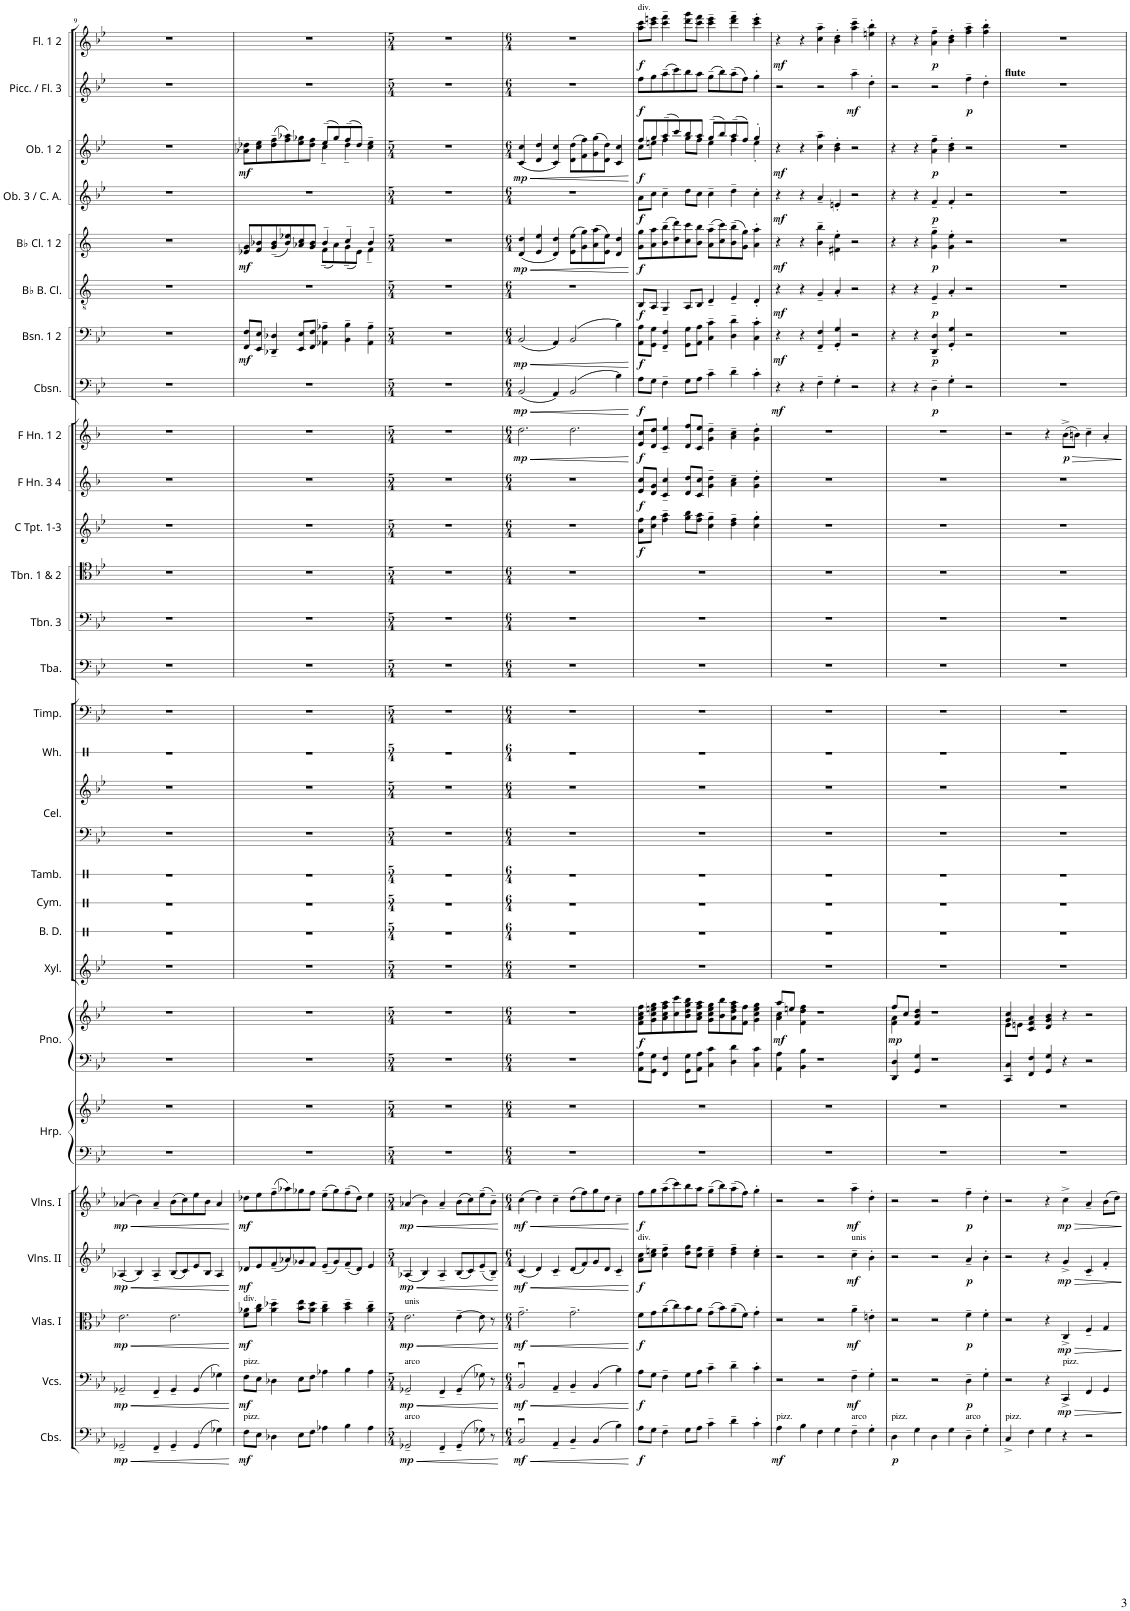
**kern	**dynam	**kern	**dynam	**kern	**dynam	**kern	**dynam	**kern	**dynam	**kern	**kern	**kern	**kern	**dynam	**kern	**kern	**kern	**kern	**kern	**kern	**kern	**kern	**kern	**kern	**kern	**kern	**dynam	**kern	**dynam	**kern	**dynam	**kern	**dynam	**kern	**dynam	**kern	**dynam	**kern	**dynam	**kern	**dynam	**kern	**dynam	**kern	**dynam	**kern	**dynam
*part28	*part28	*part27	*part27	*part26	*part26	*part25	*part25	*part24	*part24	*part23	*part23	*part22	*part22	*part22	*part21	*part20	*part19	*part18	*part17	*part17	*part16	*part15	*part14	*part13	*part12	*part11	*part11	*part10	*part10	*part9	*part9	*part8	*part8	*part7	*part7	*part6	*part6	*part5	*part5	*part4	*part4	*part3	*part3	*part2	*part2	*part1	*part1
*staff31	*staff31	*staff30	*staff30	*staff29	*staff29	*staff28	*staff28	*staff27	*staff27	*staff26	*staff25	*staff24	*staff23	*staff23/24	*staff22	*staff21	*staff20	*staff19	*staff18	*staff17	*staff16	*staff15	*staff14	*staff13	*staff12	*staff11	*staff11	*staff10	*staff10	*staff9	*staff9	*staff8	*staff8	*staff7	*staff7	*staff6	*staff6	*staff5	*staff5	*staff4	*staff4	*staff3	*staff3	*staff2	*staff2	*staff1	*staff1
*I"Contrabasses	*	*I"Violoncellos	*	*I"Violas	*	*I"2nd Violins	*	*I"1st Violins	*	*I"Harp	*	*I"Piano	*	*	*I"Xylophone	*I"Bass Drum	*I"Cymbal	*I"Tambourine	*I"Celesta	*	*I"Whip	*I"Timpani	*I"Tuba	*I"Trombone 3	*I"Trombone 1 &amp; 2	*I"C Trumpet 1-3	*	*I"Horn in F 3 &amp; 4	*	*I"Horn in F 1 &amp; 2	*	*I"Contrabassoon	*	*I"Bassoon 1 &amp; 2	*	*I"Bb Bass Clarinet	*	*I"Bb Clarinet 1 &amp; 2	*	*I"Oboe 3 / Cor Anglais	*	*I"Oboe 1 &amp; 2	*	*I"Piccolo / Flute 3	*	*I"Flute 1 &amp; 2	*
*I'Cbs.	*	*I'Vcs.	*	*	*	*	*	*	*	*I'Hrp.	*	*I'Pno.	*	*	*I'Xyl.	*I'B. D.	*I'Cym.	*I'Tamb.	*I'Cel.	*	*I'Wh.	*I'Timp.	*I'Tba.	*I'Tbn. 3	*I'Tbn. 1 &amp; 2	*I'C Tpt. 1-3	*	*	*	*	*	*I'Cbsn.	*	*I'Bsn. 1 2	*	*I'Bb B. Cl.	*	*I'Bb Cl. 1 2	*	*I'Ob. 3 / C. A.	*	*I'Ob. 1 2	*	*I'Picc. / Fl. 3	*	*I'Fl. 1 2	*
!!LO:PB:g=z
*clefF4	*	*clefF4	*	*clefC3	*	*clefG2	*	*clefG2	*	*clefF4	*clefG2	*clefF4	*clefG2	*	*clefG2	*clefX	*clefX	*clefX	*clefF4	*clefG2	*clefX	*clefF4	*clefF4	*clefF4	*clefC4	*clefG2	*	*clefG2	*	*clefG2	*	*clefF4	*	*clefF4	*	*clefGv2	*	*clefG2	*	*clefG2	*	*clefG2	*	*clefG2	*	*clefG2	*
*Trd7c12	*	*	*	*	*	*	*	*	*	*	*	*	*	*	*Trd-7c-12	*	*	*	*Trd-7c-12	*Trd-7c-12	*	*	*	*	*	*	*	*Trd4c7	*	*Trd4c7	*	*Trd7c12	*	*	*	*Trd8c14	*	*Trd1c2	*	*	*	*	*	*	*	*	*
*k[b-e-]	*	*k[b-e-]	*	*k[b-e-]	*	*k[b-e-]	*	*k[b-e-]	*	*k[b-e-]	*k[b-e-]	*k[b-e-]	*k[b-e-]	*	*k[b-e-]	*k[]	*k[]	*k[]	*k[b-e-]	*k[b-e-]	*k[]	*k[b-e-]	*k[b-e-]	*k[b-e-]	*k[b-e-]	*k[b-e-]	*	*k[b-]	*	*k[b-]	*	*k[b-e-]	*	*k[b-e-]	*	*k[]	*	*k[]	*	*k[b-e-]	*	*k[b-e-]	*	*k[b-e-]	*	*k[b-e-]	*
*M6/4	*	*M6/4	*	*M6/4	*	*M6/4	*	*M6/4	*	*M6/4	*M6/4	*M6/4	*M6/4	*	*M6/4	*M6/4	*M6/4	*M6/4	*M6/4	*M6/4	*M6/4	*M6/4	*M6/4	*M6/4	*M6/4	*M6/4	*	*M6/4	*	*M6/4	*	*M6/4	*	*M6/4	*	*M6/4	*	*M6/4	*	*M6/4	*	*M6/4	*	*M6/4	*	*M6/4	*
=9	=9	=9	=9	=9	=9	=9	=9	=9	=9	=9	=9	=9	=9	=9	=9	=9	=9	=9	=9	=9	=9	=9	=9	=9	=9	=9	=9	=9	=9	=9	=9	=9	=9	=9	=9	=9	=9	=9	=9	=9	=9	=9	=9	=9	=9	=9	=9
!	!LO:HP:b	!	!LO:HP:b	!	!LO:HP:b	!	!LO:HP:b	!	!LO:HP:b	!	!	!	!	!	!	!	!	!	!	!	!	!	!	!	!	!	!	!	!	!	!	!	!	!	!	!	!	!	!	!	!	!	!	!	!	!	!
!	!LO:DY:n=1:b	!	!LO:DY:n=1:b	!	!LO:DY:n=1:b	!	!LO:DY:n=1:b	!	!LO:DY:n=1:b	!	!	!	!	!	!	!	!	!	!	!	!	!	!	!	!	!	!	!	!	!	!	!	!	!	!	!	!	!	!	!	!	!	!	!	!	!	!
2GG-X~/	< mp	2GG-X~/	< mp	2.e-\	< mp	(4A-X/	< mp	(4a-X/	< mp	1.r	1.r	1.r	1.r	.	1.r	1.r	1.r	1.r	1.r	1.r	1.r	1.r	1.r	1.r	1.r	1.r	.	1.r	.	1.r	.	1.r	.	1.r	.	1.r	.	1.r	.	1.r	.	1.r	.	1.r	.	1.r	.
.	.	.	.	.	.	4B-/)	.	4b-\)	.	.	.	.	.	.	.	.	.	.	.	.	.	.	.	.	.	.	.	.	.	.	.	.	.	.	.	.	.	.	.	.	.	.	.	.	.	.	.
4FF~/	.	4FF~/	.	.	.	4A-~/	.	4a-~/	.	.	.	.	.	.	.	.	.	.	.	.	.	.	.	.	.	.	.	.	.	.	.	.	.	.	.	.	.	.	.	.	.	.	.	.	.	.	.
4GG-~/	.	4GG-~/	.	2.e-\	.	(8B-/L	.	(8b-\L	.	.	.	.	.	.	.	.	.	.	.	.	.	.	.	.	.	.	.	.	.	.	.	.	.	.	.	.	.	.	.	.	.	.	.	.	.	.	.
.	.	.	.	.	.	8c/)	.	8cc\)	.	.	.	.	.	.	.	.	.	.	.	.	.	.	.	.	.	.	.	.	.	.	.	.	.	.	.	.	.	.	.	.	.	.	.	.	.	.	.
(4GG-/	.	(4GG-/	.	.	.	8e-/	.	8ee-\	.	.	.	.	.	.	.	.	.	.	.	.	.	.	.	.	.	.	.	.	.	.	.	.	.	.	.	.	.	.	.	.	.	.	.	.	.	.	.
.	.	.	.	.	.	8B-/J	.	8b-\J	.	.	.	.	.	.	.	.	.	.	.	.	.	.	.	.	.	.	.	.	.	.	.	.	.	.	.	.	.	.	.	.	.	.	.	.	.	.	.
4G-X\)	.	4G-X\)	.	.	.	4A-/	.	4a-/	.	.	.	.	.	.	.	.	.	.	.	.	.	.	.	.	.	.	.	.	.	.	.	.	.	.	.	.	.	.	.	.	.	.	.	.	.	.	.
.	[	.	[	.	[	.	[	.	[	.	.	.	.	.	.	.	.	.	.	.	.	.	.	.	.	.	.	.	.	.	.	.	.	.	.	.	.	.	.	.	.	.	.	.	.	.	.
=10	=10	=10	=10	=10	=10	=10	=10	=10	=10	=10	=10	=10	=10	=10	=10	=10	=10	=10	=10	=10	=10	=10	=10	=10	=10	=10	=10	=10	=10	=10	=10	=10	=10	=10	=10	=10	=10	=10	=10	=10	=10	=10	=10	=10	=10	=10	=10
*	*	*	*	*	*	*	*	*	*	*	*	*	*	*	*	*	*	*	*	*	*	*	*	*	*	*	*	*	*	*	*	*	*	*	*	*	*	*^	*	*	*	*^	*	*	*	*	*
!	!	!	!	!LO:TX:a:t=div.	!	!	!	!	!	!	!	!	!	!	!	!	!	!	!	!	!	!	!	!	!	!	!	!	!	!	!	!	!	!	!	!	!	!	!	!	!	!	!	!	!	!	!	!	!
!	!	!LO:TX:a:t=pizz.	!	!	!	!	!	!	!	!	!	!	!	!	!	!	!	!	!	!	!	!	!	!	!	!	!	!	!	!	!	!	!	!	!	!	!	!	!	!	!	!	!	!	!	!	!	!	!
!LO:TX:a:t=pizz.	!	!	!	!	!	!	!	!	!	!	!	!	!	!	!	!	!	!	!	!	!	!	!	!	!	!	!	!	!	!	!	!	!	!	!	!	!	!	!	!	!	!	!	!	!	!	!	!	!
!	!LO:DY:b	!	!LO:DY:b	!	!LO:DY:b	!	!LO:DY:b	!	!LO:DY:b	!	!	!	!	!	!	!	!	!	!	!	!	!	!	!	!	!	!	!	!	!	!	!	!	!	!LO:DY:b	!	!	!	!	!LO:DY:b	!	!	!	!	!LO:DY:b	!	!	!	!
8F\L	mf	8F\L	mf	8f\ 8a-X\L	mf	8d-X/L	mf	8dd-X\L	mf	1.r	1.r	1.r	1.r	.	1.r	1.r	1.r	1.r	1.r	1.r	1.r	1.r	1.r	1.r	1.r	1.r	.	1.r	.	1.r	.	1.r	.	8FF/ 8F/L	mf	1.r	.	8e-X/ 8g/L	2.ryy	mf	1.r	.	8a-X\ 8dd-X\L	2.ryy	mf	1.r	.	1.r	.
8E-\J	.	8E-\J	.	8a-\ 8cc\J	.	8e-/	.	8ee-\	.	.	.	.	.	.	.	.	.	.	.	.	.	.	.	.	.	.	.	.	.	.	.	.	.	8EE-/ 8E-/J	.	.	.	8f/ 8b-X/	.	.	.	.	8cc\ 8ee-\	.	.	.	.	.	.
4D-X\	.	4D-X\	.	4a-\~ 4dd-X\~	.	(8f~/	.	(8ff~\	.	.	.	.	.	.	.	.	.	.	.	.	.	.	.	.	.	.	.	.	.	.	.	.	.	4DD-X/~ 4D-X/~	.	.	.	(8g/~ 8b-/~	.	.	.	.	(8dd-\~ 8ff\~	.	.	.	.	.	.
.	.	.	.	.	.	8a-X/)	.	8aa-X\)	.	.	.	.	.	.	.	.	.	.	.	.	.	.	.	.	.	.	.	.	.	.	.	.	.	.	.	.	.	8b-/ 8ee-X/)	.	.	.	.	8ff\ 8aa-X\)	.	.	.	.	.	.
8E-\L	.	8E-\L	.	8b-\ 8ee-\L	.	8g-X/	.	8gg-X\	.	.	.	.	.	.	.	.	.	.	.	.	.	.	.	.	.	.	.	.	.	.	.	.	.	8EE-/ 8E-/L	.	.	.	8a-X/ 8cc/	.	.	.	.	8ee-\ 8gg-X\	.	.	.	.	.	.
8F\J	.	8F\J	.	8a-\ 8dd-\J	.	8f/J	.	8ff\J	.	.	.	.	.	.	.	.	.	.	.	.	.	.	.	.	.	.	.	.	.	.	.	.	.	8FF/ 8F/J	.	.	.	8g/ 8b-/J	.	.	.	.	8dd-\ 8ff\J	.	.	.	.	.	.
4A-X\	.	4A-X\	.	4a-\~ 4cc\~	.	(8e-~/L	.	(8ee-~\L	.	.	.	.	.	.	.	.	.	.	.	.	.	.	.	.	.	.	.	.	.	.	.	.	.	4AA-X\~ 4A-X\~	.	.	.	4b-~/	(8f~\L	.	.	.	(8ee-~/L	4cc~\	.	.	.	.	.
.	.	.	.	.	.	8g-/)	.	8gg-\)	.	.	.	.	.	.	.	.	.	.	.	.	.	.	.	.	.	.	.	.	.	.	.	.	.	.	.	.	.	.	8a-\)	.	.	.	8gg-/)	.	.	.	.	.	.
4B-\	.	4B-\	.	4b-\~ 4dd-\~	.	(8f~/	.	(8ff~\	.	.	.	.	.	.	.	.	.	.	.	.	.	.	.	.	.	.	.	.	.	.	.	.	.	4BB-\~ 4B-\~	.	.	.	4cc~/	(8g~\	.	.	.	(8ff~/	4dd-~\	.	.	.	.	.
.	.	.	.	.	.	8d-/J)	.	8dd-\J)	.	.	.	.	.	.	.	.	.	.	.	.	.	.	.	.	.	.	.	.	.	.	.	.	.	.	.	.	.	.	8e-\J)	.	.	.	8dd-/J)	.	.	.	.	.	.
4A-\	.	4A-\	.	4a-\~ 4cc\~	.	4e-/	.	4ee-\	.	.	.	.	.	.	.	.	.	.	.	.	.	.	.	.	.	.	.	.	.	.	.	.	.	4AA-\~ 4A-\~	.	.	.	4b-~/	4f~\	.	.	.	4cc\~ 4ee-\~	4ryy	.	.	.	.	.
*	*	*	*	*	*	*	*	*	*	*	*	*	*	*	*	*	*	*	*	*	*	*	*	*	*	*	*	*	*	*	*	*	*	*	*	*	*	*v	*v	*	*	*	*v	*v	*	*	*	*	*
=11	=11	=11	=11	=11	=11	=11	=11	=11	=11	=11	=11	=11	=11	=11	=11	=11	=11	=11	=11	=11	=11	=11	=11	=11	=11	=11	=11	=11	=11	=11	=11	=11	=11	=11	=11	=11	=11	=11	=11	=11	=11	=11	=11	=11	=11	=11	=11
*M5/4	*	*M5/4	*	*M5/4	*	*M5/4	*	*M5/4	*	*M5/4	*M5/4	*M5/4	*M5/4	*	*M5/4	*M5/4	*M5/4	*M5/4	*M5/4	*M5/4	*M5/4	*M5/4	*M5/4	*M5/4	*M5/4	*M5/4	*	*M5/4	*	*M5/4	*	*M5/4	*	*M5/4	*	*M5/4	*	*M5/4	*	*M5/4	*	*M5/4	*	*M5/4	*	*M5/4	*
*	*	*	*	*	*	*	*	*	*	*	*	*	*	*	*	*	*	*	*	*	*	*	*	*	*	*	*	*	*	*	*	*	*	*	*	*	*	*^	*	*	*	*^	*	*	*	*	*
!	!	!	!	!LO:TX:a:t=unis	!	!	!	!	!	!	!	!	!	!	!	!	!	!	!	!	!	!	!	!	!	!	!	!	!	!	!	!	!	!	!	!	!	!	!	!	!	!	!	!	!	!	!	!	!
!	!	!LO:TX:a:t=arco	!	!	!	!	!	!	!	!	!	!	!	!	!	!	!	!	!	!	!	!	!	!	!	!	!	!	!	!	!	!	!	!	!	!	!	!	!	!	!	!	!	!	!	!	!	!	!
!LO:TX:a:t=arco	!	!	!	!	!	!	!	!	!	!	!	!	!	!	!	!	!	!	!	!	!	!	!	!	!	!	!	!	!	!	!	!	!	!	!	!	!	!	!	!	!	!	!	!	!	!	!	!	!
!	!LO:HP:b	!	!LO:HP:b	!	!LO:HP:b	!	!LO:HP:b	!	!LO:HP:b	!	!	!	!	!	!	!	!	!	!	!	!	!	!	!	!	!	!	!	!	!	!	!	!	!	!	!	!	!	!	!	!	!	!	!	!	!	!	!	!
!	!LO:DY:n=1:b	!	!LO:DY:n=1:b	!	!LO:DY:n=1:b	!	!LO:DY:n=1:b	!	!LO:DY:n=1:b	!	!	!	!	!	!	!	!	!	!	!	!	!	!	!	!	!	!	!	!	!	!	!	!	!	!	!	!	!	!	!	!	!	!	!	!	!	!	!	!
*	*	*	*	*	*	*	*	*	*	*	*	*	*	*	*	*	*	*	*	*	*	*	*	*	*	*	*	*	*	*	*	*	*	*	*	*	*	*v	*v	*	*	*	*v	*v	*	*	*	*	*
2GG-X~/	< mp	2GG-X~/	< mp	2.e-\	< mp	(4A-X/	< mp	(4a-X/	< mp	4%5r	4%5r	4%5r	4%5r	.	4%5r	4%5r	4%5r	4%5r	4%5r	4%5r	4%5r	4%5r	4%5r	4%5r	4%5r	4%5r	.	4%5r	.	4%5r	.	4%5r	.	4%5r	.	4%5r	.	4%5r	.	4%5r	.	4%5r	.	4%5r	.	4%5r	.
.	.	.	.	.	.	4B-/)	.	4b-\)	.	.	.	.	.	.	.	.	.	.	.	.	.	.	.	.	.	.	.	.	.	.	.	.	.	.	.	.	.	.	.	.	.	.	.	.	.	.	.
4FF~/	.	4FF~/	.	.	.	4A-~/	.	4a-~/	.	.	.	.	.	.	.	.	.	.	.	.	.	.	.	.	.	.	.	.	.	.	.	.	.	.	.	.	.	.	.	.	.	.	.	.	.	.	.
(4GG-~/	.	(4GG-~/	.	[4e-~\	.	(8B-/L	.	(8b-\L	.	.	.	.	.	.	.	.	.	.	.	.	.	.	.	.	.	.	.	.	.	.	.	.	.	.	.	.	.	.	.	.	.	.	.	.	.	.	.
.	.	.	.	.	.	8c/)	.	8cc\)	.	.	.	.	.	.	.	.	.	.	.	.	.	.	.	.	.	.	.	.	.	.	.	.	.	.	.	.	.	.	.	.	.	.	.	.	.	.	.
8G-X\)	.	8G-X\)	.	8e-\]	.	(8e-~/	.	(8ee-~\	.	.	.	.	.	.	.	.	.	.	.	.	.	.	.	.	.	.	.	.	.	.	.	.	.	.	.	.	.	.	.	.	.	.	.	.	.	.	.
8r	.	8r	.	8r	.	8B-~/J)	.	8b-~\J)	.	.	.	.	.	.	.	.	.	.	.	.	.	.	.	.	.	.	.	.	.	.	.	.	.	.	.	.	.	.	.	.	.	.	.	.	.	.	.
.	[	.	[	.	[	.	[	.	[	.	.	.	.	.	.	.	.	.	.	.	.	.	.	.	.	.	.	.	.	.	.	.	.	.	.	.	.	.	.	.	.	.	.	.	.	.	.
=12	=12	=12	=12	=12	=12	=12	=12	=12	=12	=12	=12	=12	=12	=12	=12	=12	=12	=12	=12	=12	=12	=12	=12	=12	=12	=12	=12	=12	=12	=12	=12	=12	=12	=12	=12	=12	=12	=12	=12	=12	=12	=12	=12	=12	=12	=12	=12
*M6/4	*	*M6/4	*	*M6/4	*	*M6/4	*	*M6/4	*	*M6/4	*M6/4	*M6/4	*M6/4	*	*M6/4	*M6/4	*M6/4	*M6/4	*M6/4	*M6/4	*M6/4	*M6/4	*M6/4	*M6/4	*M6/4	*M6/4	*	*M6/4	*	*M6/4	*	*M6/4	*	*M6/4	*	*M6/4	*	*M6/4	*	*M6/4	*	*M6/4	*	*M6/4	*	*M6/4	*
!	!LO:HP:b	!	!LO:HP:b	!	!LO:HP:b	!	!LO:HP:b	!	!LO:HP:b	!	!	!	!	!	!	!	!	!	!	!	!	!	!	!	!	!	!	!	!	!	!LO:HP:b	!	!LO:HP:b	!	!LO:HP:b	!	!	!	!LO:HP:b	!	!	!	!LO:HP:b	!	!	!	!
!	!LO:DY:n=1:b	!	!LO:DY:n=1:b	!	!LO:DY:n=1:b	!	!LO:DY:n=1:b	!	!LO:DY:n=1:b	!	!	!	!	!	!	!	!	!	!	!	!	!	!	!	!	!	!	!	!	!	!LO:DY:n=1:b	!	!LO:DY:n=1:b	!	!LO:DY:n=1:b	!	!	!	!LO:DY:n=1:b	!	!	!	!LO:DY:n=1:b	!	!	!	!
2BB-u/	< mf	2BB-u/	< mf	2.g~\	< mf	(4c/	< mf	(4cc\	< mf	1.r	1.r	1.r	1.r	.	1.r	1.r	1.r	1.r	1.r	1.r	1.r	1.r	1.r	1.r	1.r	1.r	.	1.r	.	2.dd\	< mp	(2BB-/	< mp	(2BB-/	< mp	1.r	.	(4d/ 4dd/	< mp	1.r	.	(4c/ 4cc/	< mp	1.r	.	1.r	.
.	.	.	.	.	.	4d/)	.	4dd\)	.	.	.	.	.	.	.	.	.	.	.	.	.	.	.	.	.	.	.	.	.	.	.	.	.	.	.	.	.	4e/ 4ee/	.	.	.	4d/ 4dd/	.	.	.	.	.
4AA~/	.	4AA~/	.	.	.	4c~/	.	4cc~\	.	.	.	.	.	.	.	.	.	.	.	.	.	.	.	.	.	.	.	.	.	.	.	4AA/)	.	4AA/)	.	.	.	4d/ 4dd/)	.	.	.	4c/ 4cc/)	.	.	.	.	.
4BB-~/	.	4BB-~/	.	2.g~\	.	(8d/L	.	(8dd\L	.	.	.	.	.	.	.	.	.	.	.	.	.	.	.	.	.	.	.	.	.	2.dd\	.	(2BB-/	.	(2BB-/	.	.	.	(8e\ 8ee\L	.	.	.	(8d\ 8dd\L	.	.	.	.	.
.	.	.	.	.	.	8f/)	.	8ff\)	.	.	.	.	.	.	.	.	.	.	.	.	.	.	.	.	.	.	.	.	.	.	.	.	.	.	.	.	.	8g\ 8gg\)	.	.	.	8f\ 8ff\)	.	.	.	.	.
(4BB-/	.	(4BB-/	.	.	.	8g/	.	8gg\	.	.	.	.	.	.	.	.	.	.	.	.	.	.	.	.	.	.	.	.	.	.	.	.	.	.	.	.	.	(8a\ 8aa\	.	.	.	(8g\ 8gg\	.	.	.	.	.
.	.	.	.	.	.	8d/J	.	8dd\J	.	.	.	.	.	.	.	.	.	.	.	.	.	.	.	.	.	.	.	.	.	.	.	.	.	.	.	.	.	8e\ 8ee\J)	.	.	.	8d\ 8dd\J)	.	.	.	.	.
4B-\)	.	4B-\)	.	.	.	4c~/	.	4cc~\	.	.	.	.	.	.	.	.	.	.	.	.	.	.	.	.	.	.	.	.	.	.	.	4B-\)	.	4B-\)	.	.	.	4d/ 4dd/	.	.	.	4c/ 4cc/	.	.	.	.	.
.	[	.	[	.	[	.	[	.	[	.	.	.	.	.	.	.	.	.	.	.	.	.	.	.	.	.	.	.	.	.	[	.	[	.	[	.	.	.	[	.	.	.	[	.	.	.	.
=13	=13	=13	=13	=13	=13	=13	=13	=13	=13	=13	=13	=13	=13	=13	=13	=13	=13	=13	=13	=13	=13	=13	=13	=13	=13	=13	=13	=13	=13	=13	=13	=13	=13	=13	=13	=13	=13	=13	=13	=13	=13	=13	=13	=13	=13	=13	=13
*	*	*	*	*	*	*	*	*	*	*	*	*	*	*	*	*	*	*	*	*	*	*	*	*	*	*	*	*	*	*	*	*	*	*	*	*	*	*	*	*	*	*^	*	*	*	*	*
!	!	!	!	!	!	!	!	!	!	!	!	!	!	!	!	!	!	!	!	!	!	!	!	!	!	!	!	!	!	!	!	!	!	!	!	!	!	!	!	!	!	!	!	!	!	!	!LO:TX:a:t=div.	!
!	!	!	!	!	!	!LO:TX:a:t=div.	!	!	!	!	!	!	!	!	!	!	!	!	!	!	!	!	!	!	!	!	!	!	!	!	!	!	!	!	!	!	!	!	!	!	!	!	!	!	!	!	!	!
!	!LO:DY:b	!	!LO:DY:b	!	!LO:DY:b	!	!LO:DY:b	!	!LO:DY:b	!	!	!	!	!LO:DY:b	!	!	!	!	!	!	!	!	!	!	!	!	!LO:DY:b	!	!LO:DY:b	!	!LO:DY:b	!	!LO:DY:b	!	!LO:DY:b	!	!LO:DY:b	!	!LO:DY:b	!	!LO:DY:b	!	!	!LO:DY:b	!	!LO:DY:b	!	!LO:DY:b
8A\L	f	8A\L	f	8f\L	f	8a\ 8cc\L	f	8ff\L	f	1.r	1.r	8AA\ 8A\L	8f\ 8a\ 8cc\ 8ff\L	f	1.r	1.r	1.r	1.r	1.r	1.r	1.r	1.r	1.r	1.r	1.r	8a\ 8ff\L	f	8e/ 8cc/L	f	8e/ 8cc/L	f	8A\L	f	8AA\ 8A\L	f	8BB/L	f	8g\ 8gg\L	f	8a\L	f	8ff/L	8cc\L	f	8fff\L	f	8aa\ 8ccc\L	f
8G\J	.	8G\J	.	8g\	.	8cc\ 8een\J	.	8gg\	.	.	.	8GG\ 8G\J	8g\ 8cc\ 8een\ 8gg\	.	.	.	.	.	.	.	.	.	.	.	.	8cc\ 8gg\J	.	8d/ 8g/J	.	8d/ 8dd/J	.	8G\J	.	8GG\ 8G\J	.	8AA/J	.	8a\ 8aa\	.	8cc\J	.	8gg/	8een\J	.	8ggg\	.	8ccc\ 8eeen\J	.
4F~\	.	4F~\	.	(8a~\	.	4cc\~ 4ff\~	.	(8aa~\	.	.	.	4FF/ 4F/	8a\ 8cc\ 8ff\ 8aa\	.	.	.	.	.	.	.	.	.	.	.	.	4ff\~ 4aa\~	.	4c/~ 4cc/~	.	4c/~ 4ee/~	.	4F~\	.	4FF/~ 4F/~	.	4GG~/	.	(8b\~ 8bb\~	.	4cc~\	.	(8aa~/	4ff\	.	(8aaa~\	.	4ccc\~ 4fff\~	.
.	.	.	.	8cc\)	.	.	.	8ccc\)	.	.	.	.	8cc\ 8ccc\	.	.	.	.	.	.	.	.	.	.	.	.	.	.	.	.	.	.	.	.	.	.	.	.	8dd\ 8ddd\)	.	.	.	8ccc/)	.	.	8cccc\)	.	.	.
8G\L	.	8G\L	.	8b-\	.	8dd\ 8gg\L	.	8bb-\	.	.	.	8GG\ 8G\L	8b-\ 8dd\ 8gg\ 8bb-\	.	.	.	.	.	.	.	.	.	.	.	.	8gg\ 8bb-\L	.	8d/ 8dd/L	.	8d/ 8ff/L	.	8G\L	.	8GG\ 8G\L	.	8AA/L	.	8cc\ 8ccc\	.	8dd\L	.	8bb-/	8gg\L	.	8bbb-\	.	8ddd\ 8ggg\L	.
8A\J	.	8A\J	.	8a\J	.	8cc\ 8ff\J	.	8aa\J	.	.	.	8AA\ 8A\J	8a\ 8cc\ 8ff\ 8aa\J	.	.	.	.	.	.	.	.	.	.	.	.	8ff\ 8aa\J	.	8c/ 8cc/J	.	8c/ 8ee/J	.	8A\J	.	8AA\ 8A\J	.	8BB/J	.	8b\ 8bb\J	.	8cc\J	.	8aa/J	8ff\J	.	8aaa\J	.	8ccc\ 8fff\J	.
4c~\	.	4c~\	.	(8g~\L	.	4cc\~ 4ee\~	.	(8gg~\L	.	.	.	4C\ 4c\	8g\ 8cc\ 8ee\ 8gg\L	.	.	.	.	.	.	.	.	.	.	.	.	4cc\~ 4gg\~	.	4g\~ 4dd\~	.	4g\~ 4dd\~	.	4c~\	.	4C\~ 4c\~	.	4D~/	.	(8a\~ 8aa\~L	.	4cc~\	.	(8gg~/L	4ee\	.	(8ggg~\L	.	4ccc\~ 4eee\~	.
.	.	.	.	8b-\)	.	.	.	8bb-\)	.	.	.	.	8b-\ 8bb-\	.	.	.	.	.	.	.	.	.	.	.	.	.	.	.	.	.	.	.	.	.	.	.	.	8cc\ 8ccc\)	.	.	.	8bb-/)	.	.	8bbb-\)	.	.	.
4d~\	.	4d~\	.	(8a~\	.	4dd\~ 4ff\~	.	(8aa~\	.	.	.	4D\ 4d\	8a\ 8dd\ 8ff\ 8aa\	.	.	.	.	.	.	.	.	.	.	.	.	4dd\~ 4ff\~	.	4a\~ 4cc\~	.	4a\~ 4cc\~	.	4d~\	.	4D\~ 4d\~	.	4E~/	.	(8b\~ 8bb\~	.	4dd~\	.	(8aa~/	4ff\	.	(8aaa~\	.	4ddd\~ 4fff\~	.
.	.	.	.	8f\J)	.	.	.	8ff\J)	.	.	.	.	8f\ 8ff\J	.	.	.	.	.	.	.	.	.	.	.	.	.	.	.	.	.	.	.	.	.	.	.	.	8g\ 8gg\J)	.	.	.	8ff/J)	.	.	8fff\J)	.	.	.
4c'\	.	4c'\	.	4g'\	.	4cc\' 4ee\'	.	4gg'\	.	.	.	4C\ 4c\	4g\ 4cc\ 4ee\ 4gg\	.	.	.	.	.	.	.	.	.	.	.	.	4cc\' 4gg\'	.	4g\' 4dd\'	.	4g\' 4dd\'	.	4c'\	.	4C\' 4c\'	.	4D'/	.	4a\' 4aa\'	.	4cc'\	.	4gg'/	4ee'\	.	4ggg'\	.	4ccc\' 4eee\'	.
=14	=14	=14	=14	=14	=14	=14	=14	=14	=14	=14	=14	=14	=14	=14	=14	=14	=14	=14	=14	=14	=14	=14	=14	=14	=14	=14	=14	=14	=14	=14	=14	=14	=14	=14	=14	=14	=14	=14	=14	=14	=14	=14	=14	=14	=14	=14	=14	=14
*	*	*	*	*	*	*	*	*	*	*	*	*	*^	*	*	*	*	*	*	*	*	*	*	*	*	*	*	*	*	*	*	*	*	*	*	*	*	*	*	*	*	*	*	*	*	*	*	*
!LO:TX:a:t=pizz.	!	!	!	!	!	!	!	!	!	!	!	!	!	!	!	!	!	!	!	!	!	!	!	!	!	!	!	!	!	!	!	!	!	!	!	!	!	!	!	!	!	!	!	!	!	!	!	!	!
!	!LO:DY:b	!	!	!	!	!	!	!	!	!	!	!	!	!	!LO:DY:b	!	!	!	!	!	!	!	!	!	!	!	!	!	!	!	!	!	!	!LO:DY:b	!	!LO:DY:b	!	!LO:DY:b	!	!LO:DY:b	!	!LO:DY:b	!	!	!LO:DY:b	!	!	!	!LO:DY:b
*	*	*	*	*	*	*	*	*	*	*	*	*	*	*	*	*	*	*	*	*	*	*	*	*	*	*	*	*	*	*	*	*	*	*	*	*	*	*	*	*	*	*	*v	*v	*	*	*	*	*
4A\	mf	2r	.	2r	.	2r	.	2r	.	1.r	1.r	4AA\ 4A\	8aa/L	4a\ 4cc\	mf	1.r	1.r	1.r	1.r	1.r	1.r	1.r	1.r	1.r	1.r	1.r	1.r	.	1.r	.	1.r	.	4r	mf	4r	mf	4r	mf	4r	mf	4r	mf	4r	mf	2r	.	4r	mf
.	.	.	.	.	.	.	.	.	.	.	.	.	8een/J	.	.	.	.	.	.	.	.	.	.	.	.	.	.	.	.	.	.	.	.	.	.	.	.	.	.	.	.	.	.	.	.	.	.	.
4B-\	.	.	.	.	.	.	.	.	.	.	.	4BB-\ 4B-\	4f\ 4dd\ 4ff\	1ryy	.	.	.	.	.	.	.	.	.	.	.	.	.	.	.	.	.	.	4r	.	4r	.	4r	.	4r	.	4r	.	4r	.	.	.	4r	.
4F\	.	2r	.	2r	.	2r	.	2r	.	.	.	1r	1r	.	.	.	.	.	.	.	.	.	.	.	.	.	.	.	.	.	.	.	4F~\	.	4FF/~ 4F/~	.	4G~/	.	4b\~ 4bb\~	.	4a~/	.	4cc\~ 4aa\~	.	2r	.	4cc\~ 4aa\~	.
4G\	.	.	.	.	.	.	.	.	.	.	.	.	.	.	.	.	.	.	.	.	.	.	.	.	.	.	.	.	.	.	.	.	4G'\	.	4GG/' 4G/'	.	4A'/	.	4f#X\' 4ee\'	.	4en'/	.	4b-\' 4dd\'	.	.	.	4b-\' 4dd\'	.
!	!	!	!	!	!	!LO:TX:a:t=unis	!	!	!	!	!	!	!	!	!	!	!	!	!	!	!	!	!	!	!	!	!	!	!	!	!	!	!	!	!	!	!	!	!	!	!	!	!	!	!	!	!	!
!LO:TX:a:t=arco	!	!	!	!	!	!	!	!	!	!	!	!	!	!	!	!	!	!	!	!	!	!	!	!	!	!	!	!	!	!	!	!	!	!	!	!	!	!	!	!	!	!	!	!	!	!	!	!
!	!	!	!LO:DY:b	!	!LO:DY:b	!	!LO:DY:b	!	!LO:DY:b	!	!	!	!	!	!	!	!	!	!	!	!	!	!	!	!	!	!	!	!	!	!	!	!	!	!	!	!	!	!	!	!	!	!	!	!	!LO:DY:b	!	!
4F~\	.	4F~\	mf	4a~\	mf	4cc~\	mf	4aa~\	mf	.	.	.	.	.	.	.	.	.	.	.	.	.	.	.	.	.	.	.	.	.	.	.	2r	.	2r	.	2r	.	2r	.	2r	.	2r	.	4aaa~\	mf	4aa\~ 4ccc\~	.
4G'\	.	4G'\	.	4en'\	.	4b-'\	.	4dd'\	.	.	.	.	.	4ryy	.	.	.	.	.	.	.	.	.	.	.	.	.	.	.	.	.	.	.	.	.	.	.	.	.	.	.	.	.	.	4ddd'\	.	4een\' 4bb-\'	.
=15	=15	=15	=15	=15	=15	=15	=15	=15	=15	=15	=15	=15	=15	=15	=15	=15	=15	=15	=15	=15	=15	=15	=15	=15	=15	=15	=15	=15	=15	=15	=15	=15	=15	=15	=15	=15	=15	=15	=15	=15	=15	=15	=15	=15	=15	=15	=15	=15
!LO:TX:a:t=pizz.	!	!	!	!	!	!	!	!	!	!	!	!	!	!	!	!	!	!	!	!	!	!	!	!	!	!	!	!	!	!	!	!	!	!	!	!	!	!	!	!	!	!	!	!	!	!	!	!
!	!LO:DY:b	!	!	!	!	!	!	!	!	!	!	!	!	!	!LO:DY:b	!	!	!	!	!	!	!	!	!	!	!	!	!	!	!	!	!	!	!	!	!	!	!	!	!	!	!	!	!	!	!	!	!
4D\	p	2r	.	2r	.	2r	.	2r	.	1.r	1.r	4DD/ 4D/	8ff/L	4f\ 4a\	mp	1.r	1.r	1.r	1.r	1.r	1.r	1.r	1.r	1.r	1.r	1.r	1.r	.	1.r	.	1.r	.	4r	.	4r	.	4r	.	4r	.	4r	.	4r	.	2r	.	4r	.
.	.	.	.	.	.	.	.	.	.	.	.	.	8cc/J	.	.	.	.	.	.	.	.	.	.	.	.	.	.	.	.	.	.	.	.	.	.	.	.	.	.	.	.	.	.	.	.	.	.	.
4G\	.	.	.	.	.	.	.	.	.	.	.	4GG/ 4G/	4f/ 4b-/ 4dd/	1ryy	.	.	.	.	.	.	.	.	.	.	.	.	.	.	.	.	.	.	4r	.	4r	.	4r	.	4r	.	4r	.	4r	.	.	.	4r	.
!	!	!	!	!	!	!	!	!	!	!	!	!	!	!	!	!	!	!	!	!	!	!	!	!	!	!	!	!	!	!	!	!	!	!LO:DY:b	!	!LO:DY:b	!	!LO:DY:b	!	!LO:DY:b	!	!LO:DY:b	!	!LO:DY:b	!	!	!	!LO:DY:b
4D\	.	2r	.	2r	.	2r	.	2r	.	.	.	1r	1r	.	.	.	.	.	.	.	.	.	.	.	.	.	.	.	.	.	.	.	4D~\	p	4DD/~ 4D/~	p	4E~/	p	4g\~ 4gg\~	p	4f~/	p	4a\~ 4ff\~	p	2r	.	4a\~ 4ff\~	p
4G\	.	.	.	.	.	.	.	.	.	.	.	.	.	.	.	.	.	.	.	.	.	.	.	.	.	.	.	.	.	.	.	.	4G'\	.	4GG/' 4G/'	.	4A'/	.	4g\' 4ee\'	.	4f'/	.	4b-\' 4dd\'	.	.	.	4b-\' 4dd\'	.
!LO:TX:a:t=arco	!	!	!	!	!	!	!	!	!	!	!	!	!	!	!	!	!	!	!	!	!	!	!	!	!	!	!	!	!	!	!	!	!	!	!	!	!	!	!	!	!	!	!	!	!	!	!	!
!	!	!	!LO:DY:b	!	!LO:DY:b	!	!LO:DY:b	!	!LO:DY:b	!	!	!	!	!	!	!	!	!	!	!	!	!	!	!	!	!	!	!	!	!	!	!	!	!	!	!	!	!	!	!	!	!	!	!	!	!LO:DY:b	!	!
4D~\	.	4D~\	p	4f~\	p	4a~/	p	4ff~\	p	.	.	.	.	.	.	.	.	.	.	.	.	.	.	.	.	.	.	.	.	.	.	.	2r	.	2r	.	2r	.	2r	.	2r	.	2r	.	4fff~\	p	4ff\~ 4aa\~	.
4G'\	.	4G'\	.	4f'\	.	4b-'\	.	4dd'\	.	.	.	.	.	4ryy	.	.	.	.	.	.	.	.	.	.	.	.	.	.	.	.	.	.	.	.	.	.	.	.	.	.	.	.	.	.	4ddd'\	.	4ff\' 4bb-\'	.
=16	=16	=16	=16	=16	=16	=16	=16	=16	=16	=16	=16	=16	=16	=16	=16	=16	=16	=16	=16	=16	=16	=16	=16	=16	=16	=16	=16	=16	=16	=16	=16	=16	=16	=16	=16	=16	=16	=16	=16	=16	=16	=16	=16	=16	=16	=16	=16	=16
!	!	!	!	!	!	!	!	!	!	!	!	!	!	!	!	!	!	!	!	!	!	!	!	!	!	!	!	!	!	!	!	!	!	!	!	!	!	!	!	!	!	!	!	!	!LO:TX:a:B:t=flute	!	!	!
!LO:TX:a:t=pizz.	!	!	!	!	!	!	!	!	!	!	!	!	!	!	!	!	!	!	!	!	!	!	!	!	!	!	!	!	!	!	!	!	!	!	!	!	!	!	!	!	!	!	!	!	!	!	!	!
4C^/	.	2r	.	2r	.	2r	.	2r	.	1.r	1.r	4CC/ 4C/	4g/ 4cc/	8e-\L	.	1.r	1.r	1.r	1.r	1.r	1.r	1.r	1.r	1.r	1.r	1.r	1.r	.	1.r	.	2r	.	1.r	.	1.r	.	1.r	.	1.r	.	1.r	.	1.r	.	1.r	.	1.r	.
.	.	.	.	.	.	.	.	.	.	.	.	.	.	8en\J	.	.	.	.	.	.	.	.	.	.	.	.	.	.	.	.	.	.	.	.	.	.	.	.	.	.	.	.	.	.	.	.	.	.
4F\	.	.	.	.	.	.	.	.	.	.	.	4FF/ 4F/	4c/ 4f/ 4a/	1ryy	.	.	.	.	.	.	.	.	.	.	.	.	.	.	.	.	.	.	.	.	.	.	.	.	.	.	.	.	.	.	.	.	.	.
4G\	.	4r	.	4r	.	4r	.	4r	.	.	.	4GG/ 4G/	4d/ 4g/ 4b-/	.	.	.	.	.	.	.	.	.	.	.	.	.	.	.	.	.	4r	.	.	.	.	.	.	.	.	.	.	.	.	.	.	.	.	.
!	!	!LO:TX:a:t=pizz.	!	!	!	!	!	!	!	!	!	!	!	!	!	!	!	!	!	!	!	!	!	!	!	!	!	!	!	!	!	!	!	!	!	!	!	!	!	!	!	!	!	!	!	!	!	!
!	!	!	!LO:HP:b	!	!LO:HP:b	!	!LO:HP:b	!	!LO:HP:b	!	!	!	!	!	!	!	!	!	!	!	!	!	!	!	!	!	!	!	!	!	!	!LO:HP:b	!	!	!	!	!	!	!	!	!	!	!	!	!	!	!	!
!	!	!	!LO:DY:n=1:b	!	!LO:DY:n=1:b	!	!LO:DY:n=1:b	!	!LO:DY:n=1:b	!	!	!	!	!	!	!	!	!	!	!	!	!	!	!	!	!	!	!	!	!	!	!LO:DY:n=1:b	!	!	!	!	!	!	!	!	!	!	!	!	!	!	!	!
4r	.	4CC^/	> mp	4C^/	> mp	4g^/	> mp	4cc^\	> mp	.	.	4r	4r	.	.	.	.	.	.	.	.	.	.	.	.	.	.	.	.	.	(8b-^\L	> p	.	.	.	.	.	.	.	.	.	.	.	.	.	.	.	.
.	.	.	.	.	.	.	.	.	.	.	.	.	.	.	.	.	.	.	.	.	.	.	.	.	.	.	.	.	.	.	8bn\J)	.	.	.	.	.	.	.	.	.	.	.	.	.	.	.	.	.
2r	.	4FF/	.	4F~/	.	4c~/	.	4a~/	.	.	.	2r	2r	.	.	.	.	.	.	.	.	.	.	.	.	.	.	.	.	.	4cc~\	.	.	.	.	.	.	.	.	.	.	.	.	.	.	.	.	.
.	.	4GG/	.	4G/	.	4f'/	.	(8b-\L	.	.	.	.	.	4ryy	.	.	.	.	.	.	.	.	.	.	.	.	.	.	.	.	4a'/	.	.	.	.	.	.	.	.	.	.	.	.	.	.	.	.	.
.	.	.	.	.	.	.	.	8dd\J)	.	.	.	.	.	.	.	.	.	.	.	.	.	.	.	.	.	.	.	.	.	.	.	.	.	.	.	.	.	.	.	.	.	.	.	.	.	.	.	.
*	*	*	*	*	*	*	*	*	*	*	*	*	*v	*v	*	*	*	*	*	*	*	*	*	*	*	*	*	*	*	*	*	*	*	*	*	*	*	*	*	*	*	*	*	*	*	*	*	*
.	.	.	]	.	]	.	]	.	]	.	.	.	.	.	.	.	.	.	.	.	.	.	.	.	.	.	.	.	.	.	]	.	.	.	.	.	.	.	.	.	.	.	.	.	.	.	.
=	=	=	=	=	=	=	=	=	=	=	=	=	=	=	=	=	=	=	=	=	=	=	=	=	=	=	=	=	=	=	=	=	=	=	=	=	=	=	=	=	=	=	=	=	=	=	=
*-	*-	*-	*-	*-	*-	*-	*-	*-	*-	*-	*-	*-	*-	*-	*-	*-	*-	*-	*-	*-	*-	*-	*-	*-	*-	*-	*-	*-	*-	*-	*-	*-	*-	*-	*-	*-	*-	*-	*-	*-	*-	*-	*-	*-	*-	*-	*-
